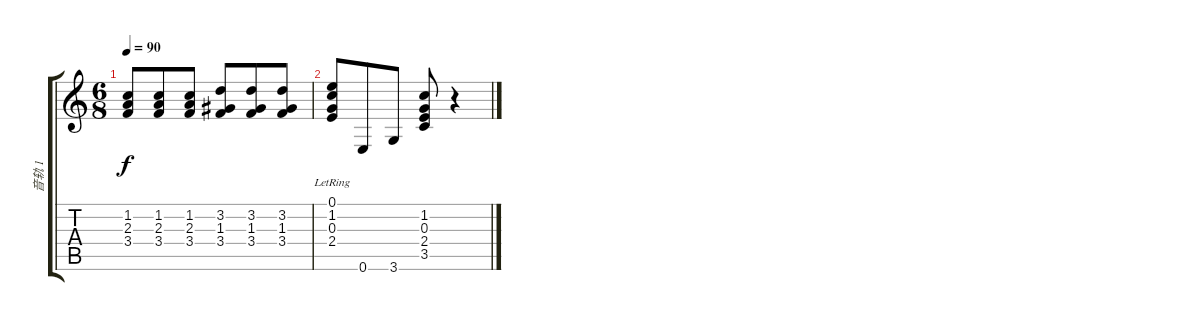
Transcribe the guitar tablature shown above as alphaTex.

\track ("音轨 1" "音轨 1") {instrument acousticguitarnylon}
\staff {score tabs}
\tuning (E4 B3 G3 D3 A2 E2) {hide}
\ts (6 8)
\tempo 90
\clef g2
\ks c
(1.2 2.3 3.4).8{dy f} (1.2 2.3 3.4).8 (1.2 2.3 3.4).8 (3.2 1.3 3.4).8 (3.2 1.3 3.4).8 (3.2 1.3 3.4).8 |
(0.1{lr} 1.2{lr} 0.3{lr} 2.4{lr}).8 0.6.8 3.6.8 (1.2 0.3 2.4 3.5).8 r.4
